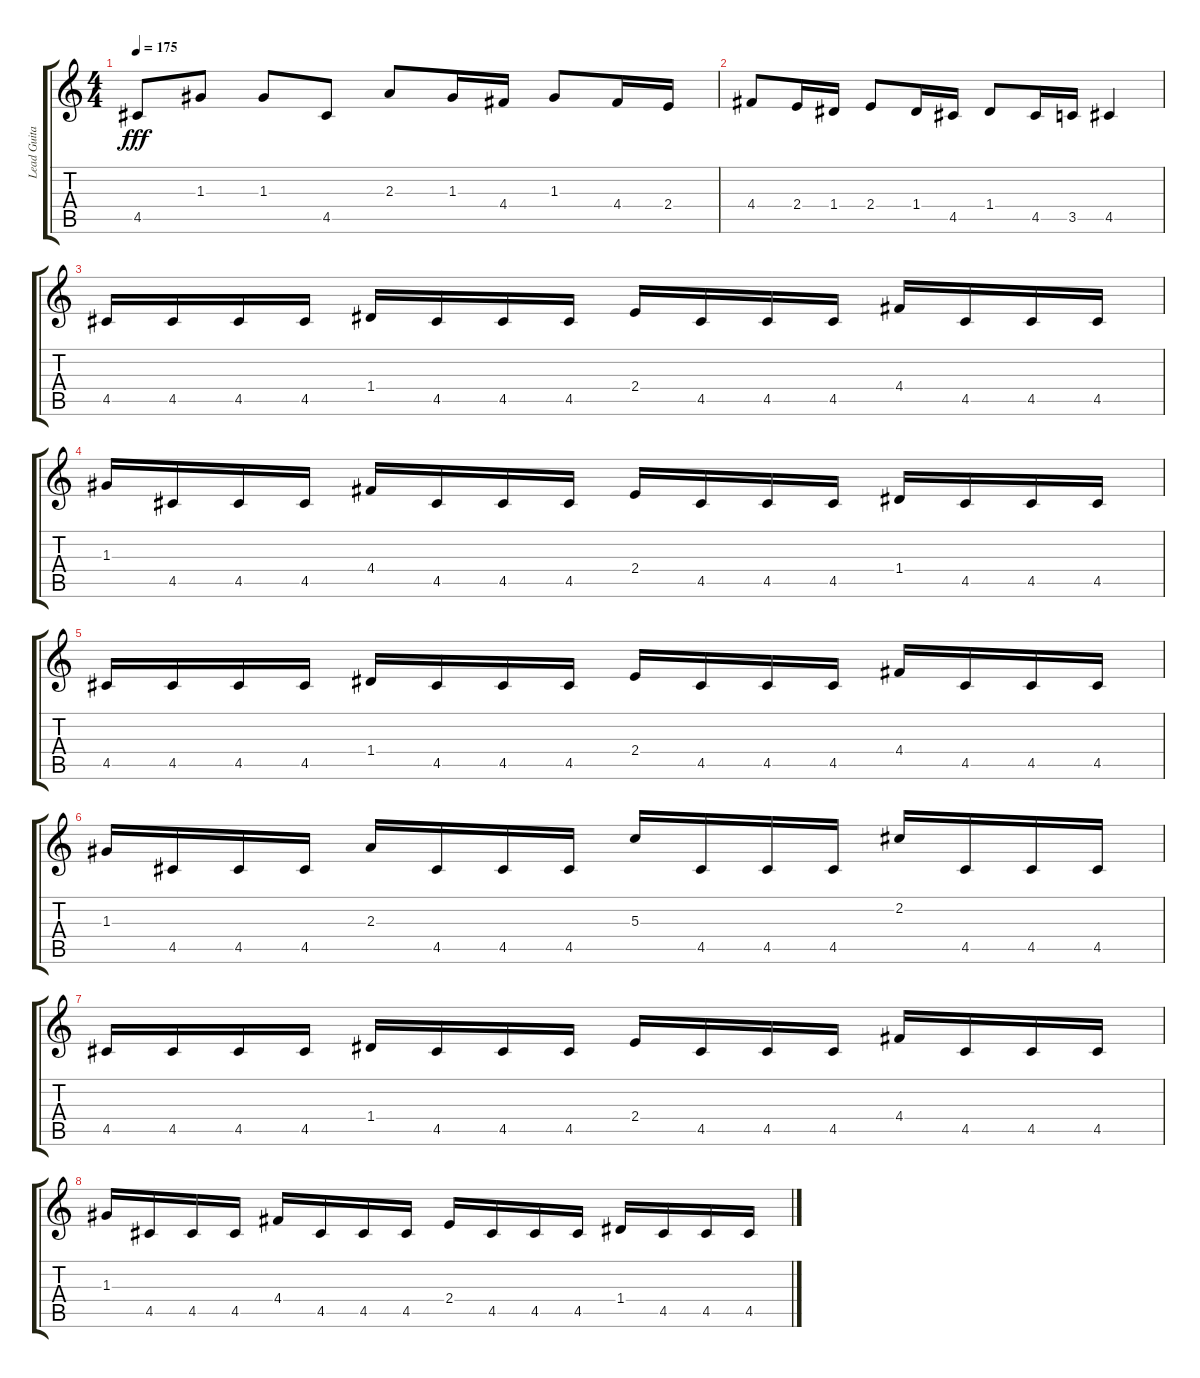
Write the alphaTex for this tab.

\track ("Lead Guitar" "Lead Guita") {instrument distortionguitar}
\staff {score tabs}
\tuning (E4 B3 G3 D3 A2 E2) {hide}
\ts (4 4)
\tempo 175
\clef g2
\ks c
4.5.8{dy fff} 1.3.8 1.3.8 4.5.8 2.3.8 1.3.16 4.4.16 1.3.8 4.4.16 2.4.16 |
4.4.8 2.4.16 1.4.16 2.4.8 1.4.16 4.5.16 1.4.8 4.5.16 3.5.16 4.5.4 |
4.5.16 4.5.16 4.5.16 4.5.16 1.4.16 4.5.16 4.5.16 4.5.16 2.4.16 4.5.16 4.5.16 4.5.16 4.4.16 4.5.16 4.5.16 4.5.16 |
1.3.16 4.5.16 4.5.16 4.5.16 4.4.16 4.5.16 4.5.16 4.5.16 2.4.16 4.5.16 4.5.16 4.5.16 1.4.16 4.5.16 4.5.16 4.5.16 |
4.5.16 4.5.16 4.5.16 4.5.16 1.4.16 4.5.16 4.5.16 4.5.16 2.4.16 4.5.16 4.5.16 4.5.16 4.4.16 4.5.16 4.5.16 4.5.16 |
1.3.16 4.5.16 4.5.16 4.5.16 2.3.16 4.5.16 4.5.16 4.5.16 5.3.16 4.5.16 4.5.16 4.5.16 2.2.16 4.5.16 4.5.16 4.5.16 |
4.5.16 4.5.16 4.5.16 4.5.16 1.4.16 4.5.16 4.5.16 4.5.16 2.4.16 4.5.16 4.5.16 4.5.16 4.4.16 4.5.16 4.5.16 4.5.16 |
1.3.16 4.5.16 4.5.16 4.5.16 4.4.16 4.5.16 4.5.16 4.5.16 2.4.16 4.5.16 4.5.16 4.5.16 1.4.16 4.5.16 4.5.16 4.5.16
